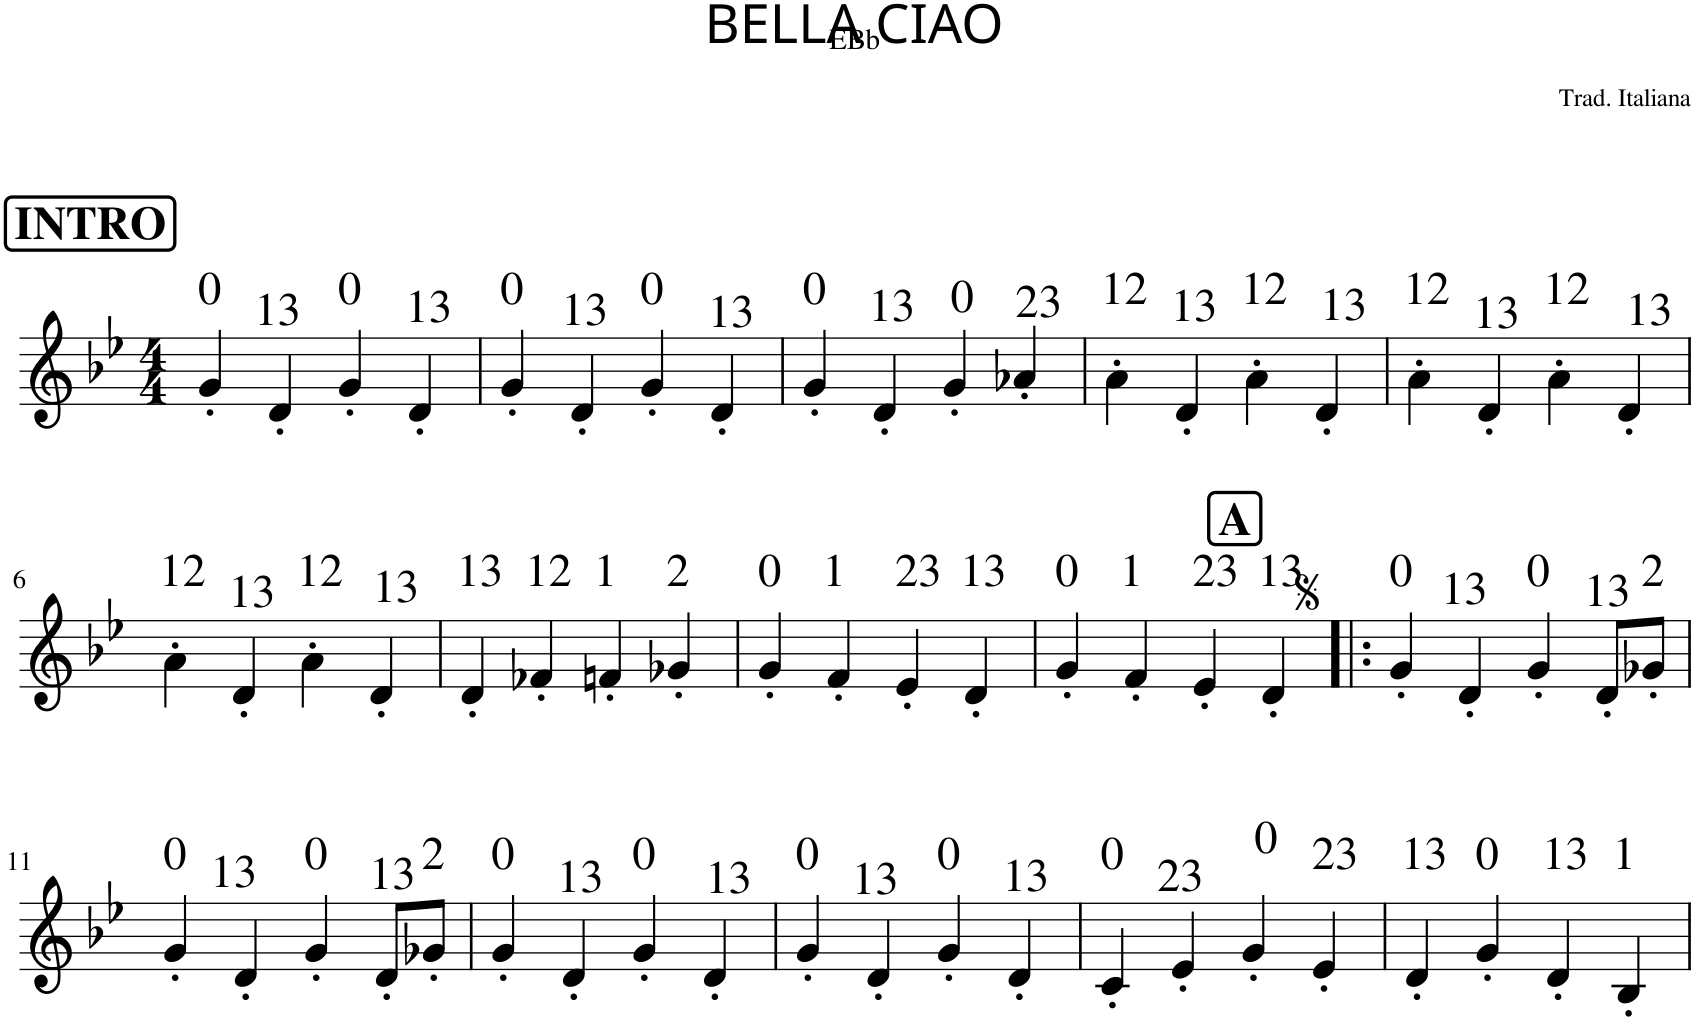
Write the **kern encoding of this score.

**kern	**kern	**kern	**kern	**kern	**kern	**kern	**kern
*part8	*part7	*part6	*part5	*part4	*part3	*part2	*part1
*staff8	*staff7	*staff6	*staff5	*staff4	*staff3	*staff2	*staff1
*I"Trompete Bb	*I"Tuba	*I"Flauta	*I"Clarineta Bb	*I"Saxofone Tenor	*I"Saxofone Alto	*I"Trombone	*I"Trompete Bb
*I'Tpt	*I'Tba	*I'Fl	*I'Cl	*	*	*I'Trb	*I'Tpt
*	*stria5	*stria5	*stria5	*stria5	*stria5	*stria5	*stria5
*clefG2	*clefF4	*clefG2	*clefG2	*clefG2	*clefG2	*clefF4	*clefG2
*Trd1c2	*	*	*Trd1c2	*Trd8c14	*Trd5c9	*	*Trd1c2
*k[b-e-]	*k[b-e-a-d-]	*k[b-e-a-d-]	*k[b-e-]	*k[b-e-]	*k[b-]	*k[b-e-a-d-]	*k[b-e-]
*M4/4	*M4/4	*M4/4	*M4/4	*M4/4	*M4/4	*M4/4	*M4/4
!!LO:REH:place=s1:a:B:cj:t=INTRO
=1	=1	=1	=1	=1	=1	=1	=1
!	!	!	!	!	!	!	!LO:TX:a:t=1
!	!	!	!	!	!	!LO:TX:a:t=3	!
!	!LO:TX:a:t=0	!	!	!	!	!	!
!LO:TX:a:t=0	!	!	!	!	!	!	!
4g'/	4FF'	4ccc	4dd	4dd	4aa	4c	4dd
!	!	!	!	!	!	!	!LO:TX:a:t=1
!	!	!	!	!	!	!LO:TX:a:t=3	!
!	!LO:TX:a:t=13	!	!	!	!	!	!
!LO:TX:a:t=13	!	!	!	!	!	!	!
4d'/	4CC'	4ccc	4dd	4dd	4aa	4c	4dd
!	!	!	!	!	!	!	!LO:TX:a:t=1
!	!	!	!	!	!	!LO:TX:a:t=3	!
!	!LO:TX:a:t=0	!	!	!	!	!	!
!LO:TX:a:t=0	!	!	!	!	!	!	!
4g'/	4FF'	4ccc	4dd	4dd	4aa	4c	4dd
!	!	!	!	!	!	!	!LO:TX:a:t=1
!	!	!	!	!	!	!LO:TX:a:t=3	!
!	!LO:TX:a:t=13	!	!	!	!	!	!
!LO:TX:a:t=13	!	!	!	!	!	!	!
4d'/	4CC'	8aa-L	8b-L	8b-L	8ffL	8A-	8b-L
!	!	!	!	!	!	!	!LO:TX:a:t=0
!	!	!	!	!	!	!LO:TX:a:t=1	!
.	.	8bb-J	8ccJ	8ccJ	8ggJ	8B-	8ccJ
=2	=2	=2	=2	=2	=2	=2	=2
!	!	!	!	!	!	!	!LO:TX:a:t=1
!	!	!	!	!	!	!LO:TX:a:t=3	!
!	!LO:TX:a:t=0	!	!	!	!	!	!
!LO:TX:a:t=0	!	!	!	!	!	!	!
4g'/	4FF'	8cccL	8ddL	8ddL	8aaL	8cL	8ddL
!	!	!	!	!	!	!	!LO:TX:a:t=1
!	!	!	!	!	!	!LO:TX:a:t=3	!
.	.	8aa-	8b-	8b-	8ff	8A-	8b-
!	!	!	!	!	!	!	!LO:TX:a:t=0
!	!	!	!	!	!	!LO:TX:a:t=1	!
!	!LO:TX:a:t=13	!	!	!	!	!	!
!LO:TX:a:t=13	!	!	!	!	!	!	!
4d'/	4CC'	8bb-	8cc	8cc	8gg	8B-	8cc
!	!	!	!	!	!	!	!LO:TX:a:t=1
!	!	!	!	!	!	!LO:TX:a:t=3	!
.	.	[8cccJ	[8ddJ	[8ddJ	[8aaJ	[8cJ	[8ddJ
!	!LO:TX:a:t=0	!	!	!	!	!	!
!LO:TX:a:t=0	!	!	!	!	!	!	!
4g'/	4FF'	4ccc]	4dd]	4dd]	4aa]	4c]	4dd]
!	!LO:TX:a:t=13	!	!	!	!	!	!
!LO:TX:a:t=13	!	!	!	!	!	!	!
4d'/	4CC'	4r	4r	4r	4r	4r	4r
=3	=3	=3	=3	=3	=3	=3	=3
!	!LO:TX:a:t=0	!	!	!	!	!	!
!LO:TX:a:t=0	!	!	!	!	!	!	!
4g'/	4FF'	8r	8r	8r	8r	8r	8r
!	!	!	!	!	!	!	!LO:TX:a:t=1
!	!	!	!	!	!	!LO:TX:a:t=3	!
.	.	8cccL	8ddL	8ddL	8aaL	8cL	8ddL
!	!	!	!	!	!	!	!LO:TX:a:t=1
!	!	!	!	!	!	!LO:TX:a:t=3	!
!	!LO:TX:a:t=13	!	!	!	!	!	!
!LO:TX:a:t=13	!	!	!	!	!	!	!
4d'/	4CC'	8aa-	8b-	8b-	8ff	8A-	8b-
!	!	!	!	!	!	!	!LO:TX:a:t=0
!	!	!	!	!	!	!LO:TX:a:t=1	!
.	.	8bb-J	8ccJ	8ccJ	8ggJ	8B-J	8ccJ
!	!	!	!	!	!	!	!LO:TX:a:t=1
!	!	!	!	!	!	!LO:TX:a:t=3	!
!	!LO:TX:a:t=0	!	!	!	!	!	!
!LO:TX:a:t=0	!	!	!	!	!	!	!
4g'/	4FF'	4ccc	4dd	4dd	4aa	4c	4dd
!	!	!	!	!	!	!	!LO:TX:a:t=2
!	!	!	!	!	!	!LO:TX:a:t=2	!
!	!LO:TX:a:t=23	!	!	!	!	!	!
!LO:TX:a:t=23	!	!	!	!	!	!	!
4a-X'/	4GG-X'	8ddd-L	8ee-L	8ee-L	8bb-L	8d-L	8ee-L
!	!	!	!	!	!	!	!LO:TX:a:t=1
!	!	!	!	!	!	!LO:TX:a:t=3	!
.	.	8cccJ	8ddJ	8ddJ	8aaJ	8cJ	8ddJ
=4	=4	=4	=4	=4	=4	=4	=4
!	!	!	!	!	!	!	!LO:TX:a:t=0
!	!	!	!	!	!	!LO:TX:a:t=1	!
!	!LO:TX:a:t=12	!	!	!	!	!	!
!LO:TX:a:t=12	!	!	!	!	!	!	!
4a'\	4GG'	8bb-L	8ccL	8ccL	8ggL	8B-L	8ccL
!	!	!	!	!	!	!	!LO:TX:a:t=12
!	!	!	!	!	!	!LO:TX:a:t=4	!
.	.	8gg	8a	8a	8ee	8G	8a
!	!	!	!	!	!	!	!LO:TX:a:t=1
!	!	!	!	!	!	!LO:TX:a:t=3	!
!	!LO:TX:a:t=13	!	!	!	!	!	!
!LO:TX:a:t=13	!	!	!	!	!	!	!
4d'/	4CC'	8aa-	8b-	8b-	8ff	8A-	8b-
!	!	!	!	!	!	!	!LO:TX:a:t=0
!	!	!	!	!	!	!LO:TX:a:t=1	!
.	.	[8bb-J	[8ccJ	[8ccJ	[8ggJ	[8B-J	[8ccJ
!	!LO:TX:a:t=12	!	!	!	!	!	!
!LO:TX:a:t=12	!	!	!	!	!	!	!
4a'\	4GG'	4bb-]	4cc]	4cc]	4gg]	4B-]	4cc]
!	!LO:TX:a:t=13	!	!	!	!	!	!
!LO:TX:a:t=13	!	!	!	!	!	!	!
4d'/	4CC'	4r	4r	4r	4r	4r	4r
=5	=5	=5	=5	=5	=5	=5	=5
!	!	!	!	!	!	!	!LO:TX:a:t=0
!	!	!	!	!	!	!LO:TX:a:t=1	!
!	!LO:TX:a:t=12	!	!	!	!	!	!
!LO:TX:a:t=12	!	!	!	!	!	!	!
4a'\	4GG'	4bb-	4cc	4cc	4gg	4B-	4cc
!	!	!	!	!	!	!	!LO:TX:a:t=0
!	!	!	!	!	!	!LO:TX:a:t=1	!
!	!LO:TX:a:t=13	!	!	!	!	!	!
!LO:TX:a:t=13	!	!	!	!	!	!	!
4d'/	4CC'	4bb-	4cc	4cc	4gg	4B-	4cc
!	!	!	!	!	!	!	!LO:TX:a:t=0
!	!	!	!	!	!	!LO:TX:a:t=1	!
!	!LO:TX:a:t=12	!	!	!	!	!	!
!LO:TX:a:t=12	!	!	!	!	!	!	!
4a'\	4GG'	4bb-	4cc	4cc	4gg	4B-	4cc
!	!	!	!	!	!	!	!LO:TX:a:t=12
!	!	!	!	!	!	!LO:TX:a:t=4	!
!	!LO:TX:a:t=13	!	!	!	!	!	!
!LO:TX:a:t=13	!	!	!	!	!	!	!
4d'/	4CC'	8ggL	8aL	8aL	8eeL	8GL	8aL
!	!	!	!	!	!	!	!LO:TX:a:t=1
!	!	!	!	!	!	!LO:TX:a:t=3	!
.	.	8aa-J	8b-J	8b-J	8ffJ	8A-J	8b-J
!!LO:LB:g=z
=6	=6	=6	=6	=6	=6	=6	=6
!	!	!	!	!	!	!	!LO:TX:a:t=0
!	!	!	!	!	!	!LO:TX:a:t=1	!
!	!LO:TX:a:t=12	!	!	!	!	!	!
!LO:TX:a:t=12	!	!	!	!	!	!	!
4a'\	4GG'	8bb-L	8ccL	8ccL	8ggL	8B-L	8ccL
!	!	!	!	!	!	!	!LO:TX:a:t=12
!	!	!	!	!	!	!LO:TX:a:t=4	!
.	.	8gg	8a	8a	8ee	8G	8a
!	!	!	!	!	!	!	!LO:TX:a:t=1
!	!	!	!	!	!	!LO:TX:a:t=3	!
!	!LO:TX:a:t=13	!	!	!	!	!	!
!LO:TX:a:t=13	!	!	!	!	!	!	!
4d'/	4CC'	8aa-	8b-	8b-	8ff	8A-	8b-
!	!	!	!	!	!	!	!LO:TX:a:t=0
!	!	!	!	!	!	!LO:TX:a:t=1	!
.	.	[8bb-J	[8ccJ	[8ccJ	[8ggJ	[8B-J	[8ccJ
!	!LO:TX:a:t=12	!	!	!	!	!	!
!LO:TX:a:t=12	!	!	!	!	!	!	!
4a'\	4GG'	4bb-]	4cc]	4cc]	4gg]	4B-]	4cc]
!	!LO:TX:a:t=13	!	!	!	!	!	!
!LO:TX:a:t=13	!	!	!	!	!	!	!
4d'/	4CC'	4r	4r	4r	4r	4r	4r
=7	=7	=7	=7	=7	=7	=7	=7
!	!LO:TX:a:t=13	!	!	!	!	!	!
!LO:TX:a:t=13	!	!	!	!	!	!	!
4d'/	4CC'	8r	8r	8r	8r	8r	8r
!	!	!	!	!	!	!	!LO:TX:a:t=0
!	!	!	!	!	!	!LO:TX:a:t=1	!
.	.	8bb-L	8ccL	8ccL	8ggL	8B-L	8ccL
!	!	!	!	!	!	!	!LO:TX:a:t=12
!	!	!	!	!	!	!LO:TX:a:t=4	!
!	!LO:TX:a:t=12	!	!	!	!	!	!
!LO:TX:a:t=12	!	!	!	!	!	!	!
4f-X'/	4EE--X'	8gg	8a	8a	8ee	8G	8a
!	!	!	!	!	!	!	!LO:TX:a:t=1
!	!	!	!	!	!	!LO:TX:a:t=3	!
.	.	8aa-J	8b-J	8b-J	8ffJ	8A-J	8b-J
!	!	!	!	!	!	!	!LO:TX:a:t=0
!	!	!	!	!	!	!LO:TX:a:t=1	!
!	!LO:TX:a:t=1	!	!	!	!	!	!
!LO:TX:a:t=1	!	!	!	!	!	!	!
4fn'/	4EE-X'	8bb-L	8ccL	8ccL	8ggL	8B-L	8ccL
!	!	!	!	!	!	!	!LO:TX:a:t=1
!	!	!	!	!	!	!LO:TX:a:t=3	!
.	.	8ccc	8dd	8dd	8aa	8c	8dd
!	!	!	!	!	!	!	!LO:TX:a:t=1
!	!	!	!	!	!	!LO:TX:a:t=3	!
!	!LO:TX:a:t=2	!	!	!	!	!	!
!LO:TX:a:t=2	!	!	!	!	!	!	!
4g-X'/	4FF-X'	8aa-	8b-	8b-	8ff	8A-	8b-
!	!	!	!	!	!	!	!LO:TX:a:t=12
!	!	!	!	!	!	!LO:TX:a:t=4	!
.	.	8ggJ	8aJ	8aJ	8eeJ	8GJ	8aJ
=8	=8	=8	=8	=8	=8	=8	=8
!	!	!	!	!	!	!	!LO:TX:a:t=0
!	!	!	!	!	!	!LO:TX:a:t=1	!
!	!LO:TX:a:t=0	!	!	!	!	!	!
!LO:TX:a:t=0	!	!	!	!	!	!	!
4g'/	4FF'	4f	4g	1r	4dd	4F	4g
!	!	!	!	!	!	!	!LO:TX:a:t=1
!	!	!	!	!	!	!LO:TX:a:t=3	!
!	!LO:TX:a:t=1	!	!	!	!	!	!
!LO:TX:a:t=1	!	!	!	!	!	!	!
4f'/	4EE-'	4e-	4f	.	4cc	4E-	4f
!	!	!	!	!	!	!	!LO:TX:a:t=23
!	!	!	!	!	!	!LO:TX:a:t=5	!
!	!LO:TX:a:t=23	!	!	!	!	!	!
!LO:TX:a:t=23	!	!	!	!	!	!	!
4e-'/	4DD-'	4d-	4e-	.	4b-	4D-	4e-
!	!	!	!	!	!	!	!LO:TX:a:t=13
!	!	!	!	!	!	!LO:TX:a:t=6	!
!	!	!	!	!	!	!LO:TX:a:t=1	!
!	!LO:TX:a:t=13	!	!	!	!	!	!
!LO:TX:a:t=13	!	!	!	!	!	!	!
4d'/	4CC'	4c	4d	.	4a	4C	4d
!!LO:REH:place=s1:a:B:cj:t=A
=9	=9	=9	=9	=9	=9	=9	=9
!	!	!	!	!	!	!LO:TX:a:t=1	!
!	!LO:TX:a:t=0	!	!	!	!	!	!
!LO:TX:a:t=0	!	!	!	!	!	!	!
4g'/	4FF'	2r	2r	4g	2r	4F	2r
!	!	!	!	!	!	!LO:TX:a:t=3	!
!	!LO:TX:a:t=1	!	!	!	!	!	!
!LO:TX:a:t=1	!	!	!	!	!	!	!
4f'/	4EE-'	.	.	4f	.	4E-	.
!	!	!	!	!	!	!LO:TX:a:t=5	!
!	!LO:TX:a:t=23	!	!	!	!	!	!
!LO:TX:a:t=23	!	!	!	!	!	!	!
4e-'/	4DD-'	8r	8r	8e-	8r	8D-	8r
!	!	!	!	!	!	!	!LO:TX:a:t=13
!	!	!	!	!	!	!LO:TX:a:t=6	!
!	!	!	!	!	!	!LO:TX:a:t=1	!
.	.	8ccL	8dL	8d	8aL	8C	8d
!	!	!	!	!	!	!	!LO:TX:a:t=0
!	!	!	!	!	!	!LO:TX:a:t=1	!
!	!LO:TX:a:t=13	!	!	!	!	!	!
!LO:TX:a:t=13	!	!	!	!	!	!	!
4d'/	4CC'	8ff	8g	8g	8dd	8F	8g
!	!	!	!	!	!	!	!LO:TX:a:t=12
!	!	!	!	!	!	!LO:TX:a:t=1	!
.	.	8ggJ	8aJ	8g	8eeJ	8F	8a
=10!|:	=10!|:	=10!|:	=10!|:	=10!|:	=10!|:	=10!|:	=10!|:
!	!	!	!	!	!	!	!LO:TX:a:t=1
!	!	!	!	!	!	!LO:TX:a:t=3	!
!	!LO:TX:a:t=0	!	!	!	!	!	!
!LO:TX:a:t=0	!	!	!	!	!	!	!
4g'/	4FF'	8aa-L	8b-L	8b-L	8ffL	8A-L	8b-L
!	!	!	!	!	!	!	!LO:TX:a:t=0
!	!	!	!	!	!	!LO:TX:a:t=1	!
.	.	8ffJ	8gJ	8gJ	8ddJ	8FJ	8gJ
!	!LO:TX:a:t=13	!	!	!	!	!	!
!LO:TX:a:t=13	!	!	!	!	!	!	!
4d'/	4CC'	4r	4r	4r	4r	4r	4r
!	!LO:TX:a:t=0	!	!	!	!	!	!
!LO:TX:a:t=0	!	!	!	!	!	!	!
4g'/	4FF'	8r	8r	8r	8r	8r	8r
!	!	!	!	!	!	!	!LO:TX:a:t=13
!	!	!	!	!	!	!LO:TX:a:t=6	!
!	!	!	!	!	!	!LO:TX:a:t=1	!
.	.	8ccL	8dL	8dL	8aL	8CL	8dL
!	!	!	!	!	!	!	!LO:TX:a:t=0
!	!	!	!	!	!	!LO:TX:a:t=1	!
!	!LO:TX:a:t=13	!	!	!	!	!	!
!LO:TX:a:t=13	!	!	!	!	!	!	!
8d'/L	8CC'L	8ff	8g	8g	8dd	8F	8g
!	!	!	!	!	!	!	!LO:TX:a:t=12
!	!	!	!	!	!	!LO:TX:a:t=4	!
!	!LO:TX:a:t=2	!	!	!	!	!	!
!LO:TX:a:t=2	!	!	!	!	!	!	!
8g-X'/J	8FF-X'J	8ggJ	8aJ	8aJ	8eeJ	8GJ	8aJ
!!LO:LB:g=z
=11	=11	=11	=11	=11	=11	=11	=11
!	!	!	!	!	!	!	!LO:TX:a:t=1
!	!	!	!	!	!	!LO:TX:a:t=3	!
!	!LO:TX:a:t=0	!	!	!	!	!	!
!LO:TX:a:t=0	!	!	!	!	!	!	!
4g'/	4FF'	8aa-L	8b-L	8b-L	8ffL	8A-L	8b-L
!	!	!	!	!	!	!	!LO:TX:a:t=0
!	!	!	!	!	!	!LO:TX:a:t=1	!
.	.	8ffJ	8gJ	8gJ	8ddJ	8FJ	8gJ
!	!LO:TX:a:t=13	!	!	!	!	!	!
!LO:TX:a:t=13	!	!	!	!	!	!	!
4d'/	4CC'	4r	4r	4r	4r	4r	4r
!	!LO:TX:a:t=0	!	!	!	!	!	!
!LO:TX:a:t=0	!	!	!	!	!	!	!
4g'/	4FF'	8r	8r	8r	8r	8r	8r
!	!	!	!	!	!	!	!LO:TX:a:t=13
!	!	!	!	!	!	!LO:TX:a:t=6	!
!	!	!	!	!	!	!LO:TX:a:t=1	!
.	.	8ccL	8dL	8dL	8aL	8CL	8dL
!	!	!	!	!	!	!	!LO:TX:a:t=0
!	!	!	!	!	!	!LO:TX:a:t=1	!
!	!LO:TX:a:t=13	!	!	!	!	!	!
!LO:TX:a:t=13	!	!	!	!	!	!	!
8d'/L	8CC'L	8ff	8g	8g	8dd	8F	8g
!	!	!	!	!	!	!	!LO:TX:a:t=12
!	!	!	!	!	!	!LO:TX:a:t=4	!
!	!LO:TX:a:t=2	!	!	!	!	!	!
!LO:TX:a:t=2	!	!	!	!	!	!	!
8g-X'/J	8FF-X'J	8ggJ	8aJ	8aJ	8eeJ	8GJ	8aJ
=12	=12	=12	=12	=12	=12	=12	=12
!	!	!	!	!	!	!	!LO:TX:a:t=1
!	!	!	!	!	!	!LO:TX:a:t=3	!
!	!LO:TX:a:t=0	!	!	!	!	!	!
!LO:TX:a:t=0	!	!	!	!	!	!	!
4g'/	4FF'	4aa-	4b-	4b-	4ff	4A-	4b-
!	!	!	!	!	!	!	!LO:TX:a:t=12
!	!	!	!	!	!	!LO:TX:a:t=4	!
!	!LO:TX:a:t=13	!	!	!	!	!	!
!LO:TX:a:t=13	!	!	!	!	!	!	!
4d'/	4CC'	8ggL	8a	8a	8ee	8G	8a
!	!	!	!	!	!	!	!LO:TX:a:t=0
!	!	!	!	!	!	!LO:TX:a:t=1	!
.	.	8ffJ	8g	8g	8dd	8F	8g
!	!	!	!	!	!	!	!LO:TX:a:t=1
!	!	!	!	!	!	!LO:TX:a:t=3	!
!	!LO:TX:a:t=0	!	!	!	!	!	!
!LO:TX:a:t=0	!	!	!	!	!	!	!
4g'/	4FF'	4aa-	4b-	4b-	4ff	4A-	4b-
!	!	!	!	!	!	!	!LO:TX:a:t=12
!	!	!	!	!	!	!LO:TX:a:t=4	!
!	!LO:TX:a:t=13	!	!	!	!	!	!
!LO:TX:a:t=13	!	!	!	!	!	!	!
4d'/	4CC'	8ggL	8a	8a	8ee	8G	8a
!	!	!	!	!	!	!	!LO:TX:a:t=0
!	!	!	!	!	!	!LO:TX:a:t=1	!
.	.	8ffJ	8g	8g	8dd	8F	8g
=13	=13	=13	=13	=13	=13	=13	=13
!	!	!	!	!	!	!	!LO:TX:a:t=1
!	!	!	!	!	!	!LO:TX:a:t=3	!
!	!LO:TX:a:t=0	!	!	!	!	!	!
!LO:TX:a:t=0	!	!	!	!	!	!	!
4g'/	4FF'	4ccc	4dd	4dd	4aa	4c	4dd
!	!	!	!	!	!	!	!LO:TX:a:t=1
!	!	!	!	!	!	!LO:TX:a:t=3	!
!	!LO:TX:a:t=13	!	!	!	!	!	!
!LO:TX:a:t=13	!	!	!	!	!	!	!
4d'/	4CC'	4ccc	4dd	4dd	4aa	4c	4dd
!	!	!	!	!	!	!	!LO:TX:a:t=1
!	!	!	!	!	!	!LO:TX:a:t=3	!
!	!LO:TX:a:t=0	!	!	!	!	!	!
!LO:TX:a:t=0	!	!	!	!	!	!	!
4g'/	4FF'	8ccc'L	8dd'L	8dd'L	8aa'L	8c'L	8dd'L
!	!	!	!	!	!	!	!LO:TX:a:t=1
!	!	!	!	!	!	!LO:TX:a:t=3	!
.	.	8ccc	8dd	8dd	8aa	8c	8dd
!	!	!	!	!	!	!	!LO:TX:a:t=0
!	!	!	!	!	!	!LO:TX:a:t=1	!
!	!LO:TX:a:t=13	!	!	!	!	!	!
!LO:TX:a:t=13	!	!	!	!	!	!	!
4d'/	4CC'	8bb-	8cc	8cc	8gg	8B-	8cc
!	!	!	!	!	!	!	!LO:TX:a:t=1
!	!	!	!	!	!	!LO:TX:a:t=3	!
.	.	8cccJ	8ddJ	8ddJ	8aaJ	8cJ	8ddJ
=14	=14	=14	=14	=14	=14	=14	=14
!	!	!	!	!	!	!	!LO:TX:a:t=2
!	!	!	!	!	!	!LO:TX:a:t=2	!
!	!LO:TX:a:t=0	!	!	!	!	!	!
!LO:TX:a:t=0	!	!	!	!	!	!	!
4c'/	4BBB-'	8ddd-L	8ee-L	8ee-L	8bb-L	8d-L	8ee-L
!	!	!	!	!	!	!	!LO:TX:a:t=2
!	!	!	!	!	!	!LO:TX:a:t=2	!
.	.	8ddd-J	8ee-J	8ee-J	8bb-J	8d-J	8ee-J
!	!LO:TX:a:t=23	!	!	!	!	!	!
!LO:TX:a:t=23	!	!	!	!	!	!	!
4e-'/	4DD-'	4r	4r	4r	4r	4r	4r
!	!LO:TX:a:t=0	!	!	!	!	!	!
!LO:TX:a:t=0	!	!	!	!	!	!	!
4g'/	4FF'	8r	8r	8r	8r	8r	8r
!	!	!	!	!	!	!	!LO:TX:a:t=2
!	!	!	!	!	!	!LO:TX:a:t=2	!
.	.	8ddd-L	8ee-L	8ee-L	8bb-L	8d-L	8ee-L
!	!	!	!	!	!	!	!LO:TX:a:t=1
!	!	!	!	!	!	!LO:TX:a:t=3	!
!	!LO:TX:a:t=23	!	!	!	!	!	!
!LO:TX:a:t=23	!	!	!	!	!	!	!
4e-'/	4DD-'	8ccc	8dd	8dd	8aa	8c	8dd
!	!	!	!	!	!	!	!LO:TX:a:t=0
!	!	!	!	!	!	!LO:TX:a:t=1	!
.	.	8bb-J	8ccJ	8ccJ	8ggJ	8B-J	8ccJ
=15	=15	=15	=15	=15	=15	=15	=15
!	!	!	!	!	!	!	!LO:TX:a:t=1
!	!	!	!	!	!	!LO:TX:a:t=3	!
!	!LO:TX:a:t=13	!	!	!	!	!	!
!LO:TX:a:t=13	!	!	!	!	!	!	!
4d'/	4CC'	8cccL	8ddL	8ddL	8aaL	8cL	8ddL
!	!	!	!	!	!	!	!LO:TX:a:t=1
!	!	!	!	!	!	!LO:TX:a:t=3	!
.	.	8cccJ	8ddJ	8ddJ	8aaJ	8cJ	8ddJ
!	!LO:TX:a:t=0	!	!	!	!	!	!
!LO:TX:a:t=0	!	!	!	!	!	!	!
4g'/	4FF'	4r	4r	4r	4r	4r	4r
!	!LO:TX:a:t=13	!	!	!	!	!	!
!LO:TX:a:t=13	!	!	!	!	!	!	!
4d'/	4CC'	8r	8r	8r	8r	8r	8r
!	!	!	!	!	!	!	!LO:TX:a:t=1
!	!	!	!	!	!	!LO:TX:a:t=3	!
.	.	8cccL	8ddL	8ddL	8aaL	8cL	8ddL
!	!	!	!	!	!	!	!LO:TX:a:t=0
!	!	!	!	!	!	!LO:TX:a:t=1	!
!	!LO:TX:a:t=1	!	!	!	!	!	!
!LO:TX:a:t=1	!	!	!	!	!	!	!
4B-'/	4AAA-'	8bb-	8cc	8cc	8gg	8B-	8cc
!	!	!	!	!	!	!	!LO:TX:a:t=1
!	!	!	!	!	!	!LO:TX:a:t=3	!
.	.	8aa-J	8b-J	8b-J	8ffJ	8A-J	8b-J
=	=	=	=	=	=	=	=
*-	*-	*-	*-	*-	*-	*-	*-
